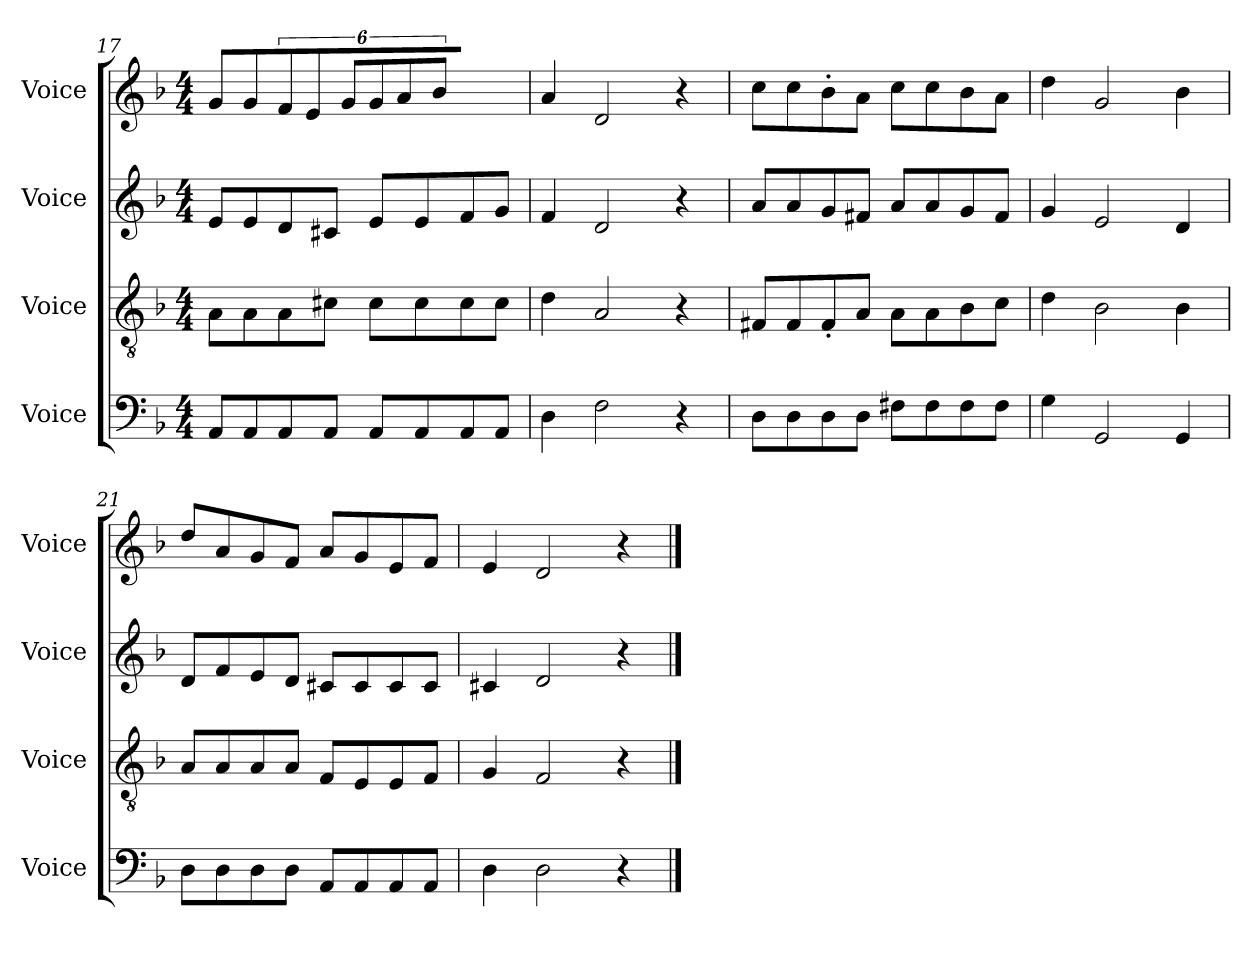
**kern	**kern	**kern	**kern
*part4	*part3	*part2	*part1
*staff4	*staff3	*staff2	*staff1
*I"Voice	*I"Voice	*I"Voice	*I"Voice
*I'Voice	*I'Voice	*I'Voice	*I'Voice
*clefF4	*clefGv2	*clefG2	*clefG2
*k[b-]	*k[b-]	*k[b-]	*k[b-]
*M4/4	*M4/4	*M4/4	*M4/4
=17	=17	=17	=17
8AA/L	8A\L	8e/L	8g/L
8AA/	8A\	8e/	8g/
8AA/	8A\	8d/	12f/
.	.	.	12eZ</J
8AA/J	8c#XZ<\J	8c#X/J	.
.	.	.	12g/L
8AA/L	8c#\L	8e/L	12g/
.	.	.	12a/
8AA/	8c#\	8e/	.
.	.	.	12b-Z</J
8AA/	8c#\	8f/	4ryy
8AA/J	8c#Z<\J	8g/J	.
=18	=18	=18	=18
4D\	4d\	4f/	4a/
2F\	2A/	2d/	2d/
4r	4r	4r	4r
!!LO:LB:g=z
=19	=19	=19	=19
8D\L	8F#X/L	8a/L	8cc\L
8D\	8F#Z</	8a/	8ccZ<\
8D\	8F#'<Z</	8g/	8b-'<\
8D\J	8A/J	8f#X/J	8a\J
8F#X\L	8A\L	8a/L	8cc\L
8F#\	8A\	8a/	8cc\
8F#\	8B-\	8g/	8b-\
8F#\J	8cZ<\J	8f#/J	8aZ<\J
=20	=20	=20	=20
4G\	4dZ<\	4g/	4ddZ<\
2GG/	2B-\	2e/	2g/
4GG/	4B-\	4d/	4b-\
=21	=21	=21	=21
8D\L	8AZ</L	8d/L	8ddZ</L
8D\	8AZ</	8f/	8aZ</
8D\	8A/	8e/	8gZ</
8D\J	8A/J	8d/J	8f/J
8AA/L	8FZ</L	8c#X/L	8aZ</L
8AA/	8E/	8c#/	8g/
8AA/	8EZ</	8c#/	8eZ</
8AA/J	8F/J	8c#/J	8f/J
=22	=22	=22	=22
4D\	4GZ</	4c#X/	4eZ</
2D\	2F/	2d/	2d/
4r	4r	4r	4r
==	==	==	==
*-	*-	*-	*-
